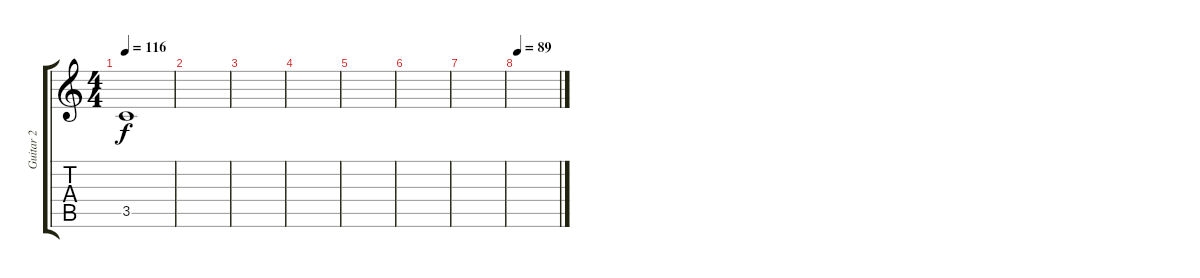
\track ("Guitar 2" "Guitar 2") {instrument acousticguitarsteel}
\staff {score tabs}
\tuning (E4 B3 G3 D3 A2 E2) {hide}
\ts (4 4)
\tempo 116
\clef g2
\ks c
3.5.1{dy f} |
|
|
|
|
|
|
\tempo 89
